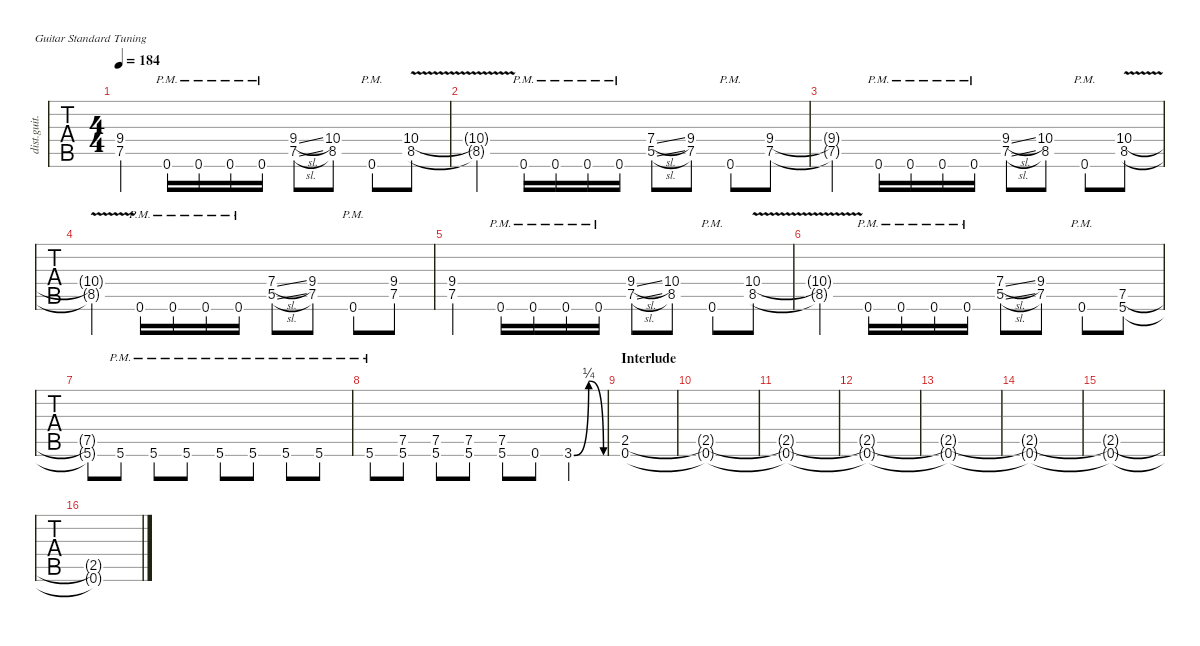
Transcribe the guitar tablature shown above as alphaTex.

\defaultSystemsLayout 4
\hideDynamics
\bracketExtendMode nobrackets
\otherSystemsTrackNameOrientation horizontal
\track ("Rhythm Guitar (Kirk)" "dist.guit.") {defaultSystemsLayout 4 multiBarRest instrument distortionguitar}
\staff {tabs}
\tuning (E4 B3 G3 D3 A2 E2)
\ts (4 4)
\beaming (8 2 2 2 2)
\tempo 184
\clef g2
\ks c
(7.5 9.4).4{dy mf} 0.6{pm}.16 0.6{pm}.16 0.6{pm}.16 0.6{pm}.16 (7.5{sl} 9.4{sl}).8 (8.5 10.4).8 0.6{pm}.8 (8.5{v} 10.4{v}).8 |
(10.4{v t} 8.5{v t}).4 0.6{pm}.16 0.6{pm}.16 0.6{pm}.16 0.6{pm}.16 (5.5{sl} 7.4{sl}).8 (7.5 9.4).8 0.6{pm}.8 (7.5 9.4).8 |
(7.5{t} 9.4{t}).4 0.6{pm}.16 0.6{pm}.16 0.6{pm}.16 0.6{pm}.16 (7.5{sl} 9.4{sl}).8 (8.5 10.4).8 0.6{pm}.8 (8.5{v} 10.4{v}).8 |
(10.4{v t} 8.5{v t}).4 0.6{pm}.16 0.6{pm}.16 0.6{pm}.16 0.6{pm}.16 (5.5{sl} 7.4{sl}).8 (7.5 9.4).8 0.6{pm}.8 (7.5 9.4).8 |
(7.5 9.4).4 0.6{pm}.16 0.6{pm}.16 0.6{pm}.16 0.6{pm}.16 (7.5{sl} 9.4{sl}).8 (8.5 10.4).8 0.6{pm}.8 (8.5{v} 10.4{v}).8 |
(10.4{v t} 8.5{v t}).4 0.6{pm}.16 0.6{pm}.16 0.6{pm}.16 0.6{pm}.16 (5.5{sl} 7.4{sl}).8 (7.5 9.4).8 0.6{pm}.8 (7.5 5.6).8 |
(5.6{t} 7.5{t}).8 5.6{pm}.8 5.6{pm}.8 5.6{pm}.8 5.6{pm}.8 5.6{pm}.8 5.6{pm}.8 5.6{pm}.8 |
5.6{pm}.8 (5.6 7.5).8 (5.6 7.5).8 (5.6 7.5).8 (5.6 7.5).8 0.6.8 3.6{be (bendrelease 0 0 16.8 1 34.8 1 51 0)}.4 |
\section ("" "Interlude")
(0.6 2.5).1 |
(2.5{t} 0.6{t}).1 |
(0.6{t} 2.5{t}).1 |
(2.5{t} 0.6{t}).1 |
(2.5{t} 0.6{t}).1 |
(0.6{t} 2.5{t}).1 |
(2.5{t} 0.6{t}).1 |
(0.6{t} 2.5{t}).1
